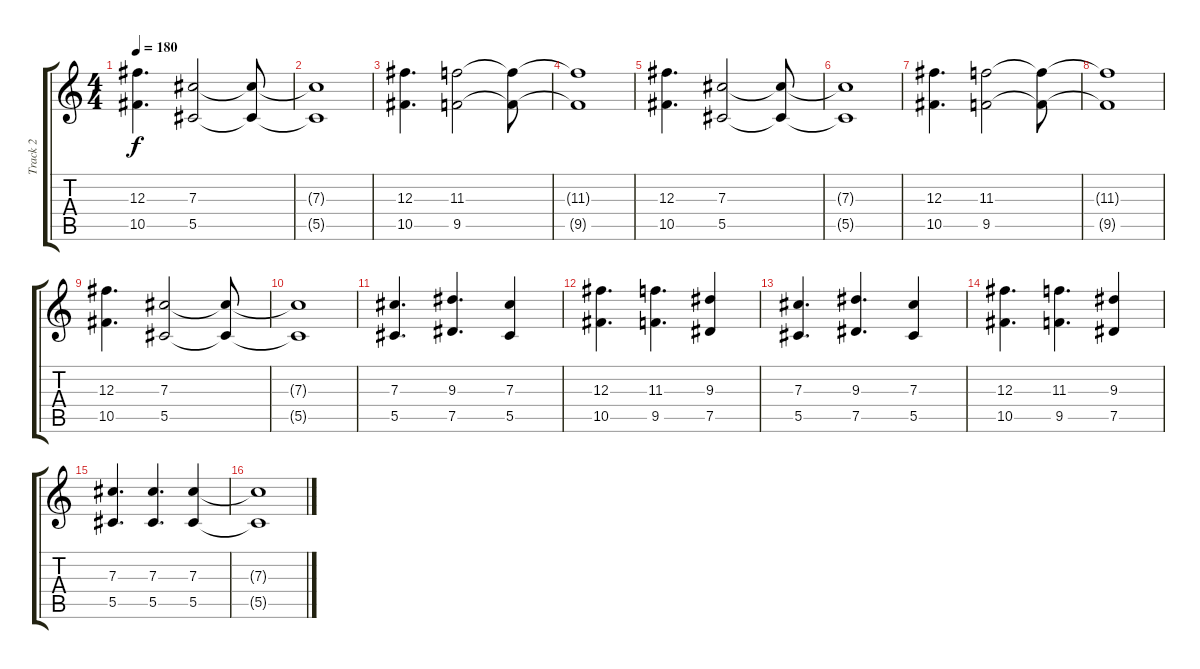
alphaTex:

\track ("Track 2" "Track 2") {instrument distortionguitar}
\staff {score tabs}
\tuning (Eb4 Bb3 Gb3 Db3 Ab2 Eb2) {hide}
\ts (4 4)
\tempo 180
\clef g2
\ks c
(12.3 10.5).4{d dy f} (7.3 5.5).2 (7.3{t} 5.5{t}).8 |
(7.3{t} 5.5{t}).1 |
(12.3 10.5).4{d} (11.3 9.5).2 (11.3{t} 9.5{t}).8 |
(11.3{t} 9.5{t}).1 |
(12.3 10.5).4{d} (7.3 5.5).2 (7.3{t} 5.5{t}).8 |
(7.3{t} 5.5{t}).1 |
(12.3 10.5).4{d} (11.3 9.5).2 (11.3{t} 9.5{t}).8 |
(11.3{t} 9.5{t}).1 |
(12.3 10.5).4{d} (7.3 5.5).2 (7.3{t} 5.5{t}).8 |
(7.3{t} 5.5{t}).1 |
(7.3 5.5).4{d} (9.3 7.5).4{d} (7.3 5.5).4 |
(12.3 10.5).4{d} (11.3 9.5).4{d} (9.3 7.5).4 |
(7.3 5.5).4{d} (9.3 7.5).4{d} (7.3 5.5).4 |
(12.3 10.5).4{d} (11.3 9.5).4{d} (9.3 7.5).4 |
(7.3 5.5).4{d} (7.3 5.5).4{d} (7.3 5.5).4 |
(7.3{t} 5.5{t}).1
